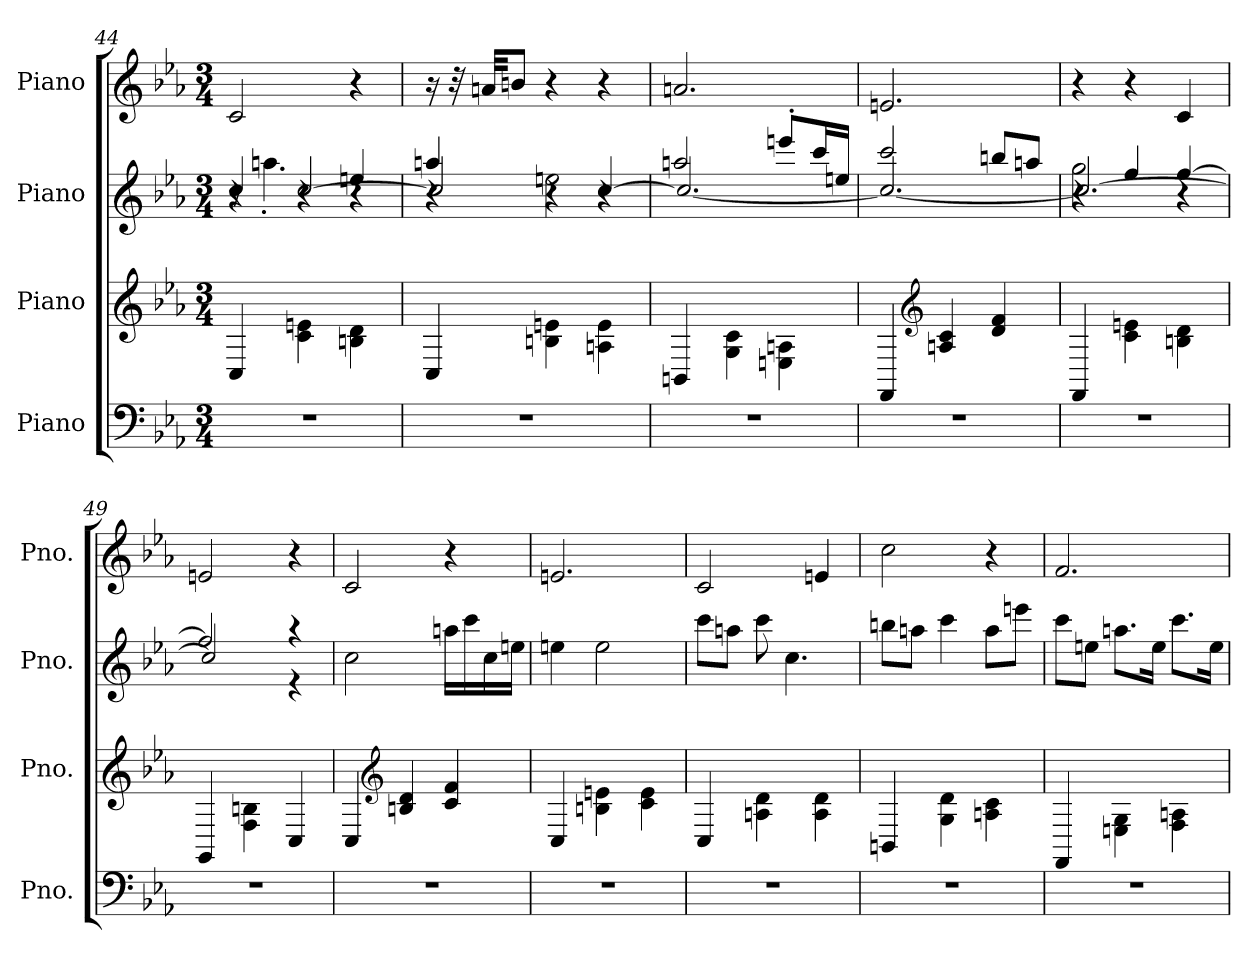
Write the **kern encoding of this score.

**kern	**kern	**kern	**kern
*part4	*part3	*part2	*part1
*staff4	*staff3	*staff2	*staff1
*I"Piano	*I"Piano	*I"Piano	*I"Piano
*I'Pno.	*I'Pno.	*I'Pno.	*I'Pno.
*clefF4	*clefG2	*clefG2	*clefG2
*k[b-e-a-]	*k[b-e-a-]	*k[b-e-a-]	*k[b-e-a-]
*M3/4	*M3/4	*M3/4	*M3/4
=44	=44	=44	=44
*	*	*^	*
*	*	*	*^	*
2.r	4C/	4r	8r	4cc/	2c/
.	.	.	4.aan'\	.	.
.	4c\ 4en\	4r	.	[2cc/	.
.	4Bn\ 4d\	4een/	4r	.	4r
=45	=45	=45	=45	=45	=45
2.r	4C/	4aan/	4r	2cc/]	16r
.	.	.	.	.	32r
.	.	.	.	.	32an/KKL
.	.	.	.	.	8bn/J
.	4Bn\ 4en\	4r	2een\	.	4r
.	4An\ 4e\	4r	.	[4cc/	4r
*	*	*	*v	*v	*
!!LO:LB:g=z
=46	=46	=46	=46	=46
2.r	4BBn/	2aan/	2.cc/_	2.an/
.	4G\ 4c\	.	.	.
.	4En\ 4An\	8eeen'/L	.	.
.	.	16ccc/L	.	.
.	.	16een/JJ	.	.
=47	=47	=47	=47	=47
2.r	4FF/	2ccc/	2.cc/_	2.en/
*	*clefG2	*	*	*
.	4An/ 4c/	.	.	.
.	4d/ 4f/	8bbn/L	.	.
.	.	8aan/J	.	.
=48	=48	=48	=48	=48
*	*	*	*^	*
2.r	4FF/	4r	2gg\	2.cc/_	4r
.	4c\ 4en\	4ff/	.	.	4r
.	4Bn\ 4d\	[4ff/	4r	.	4c/
*	*	*	*v	*v	*
=49	=49	=49	=49	=49
2.r	4GG/	2ff/]	2cc/]	2en/
.	4F\ 4Bn\	.	.	.
.	4C/	4r	4r	4r
*	*	*v	*v	*
=50	=50	=50	=50
2.r	4C/	2cc\	2c/
*	*clefG2	*	*
.	4Bn/ 4d/	.	.
.	4c/ 4f/	16aan\LL	4r
.	.	16ccc\	.
.	.	16cc\	.
.	.	16een\JJ	.
=51	=51	=51	=51
2.r	4C/	4een\	2.en/
.	4Bn\ 4en\	2ee\	.
.	4c\ 4e\	.	.
!!LO:LB:g=z
=52	=52	=52	=52
2.r	4C/	8ccc\L	2c/
.	.	8aan\J	.
.	4An\ 4d\	8ccc\	.
.	.	4.cc\	.
.	4A\ 4d\	.	4en/
=53	=53	=53	=53
2.r	4BBn/	8bbn\L	2cc\
.	.	8aan\J	.
.	4G\ 4d\	4ccc\	.
.	4An\ 4c\	8aa\L	4r
.	.	8eeen\J	.
=54	=54	=54	=54
2.r	4FF/	8ccc\L	2.f/
.	.	8een\J	.
.	4En\ 4G\	8.aan\L	.
.	.	16ee\Jk	.
.	4F\ 4An\	8.ccc\L	.
.	.	16ee\Jk	.
=	=	=	=
*-	*-	*-	*-
